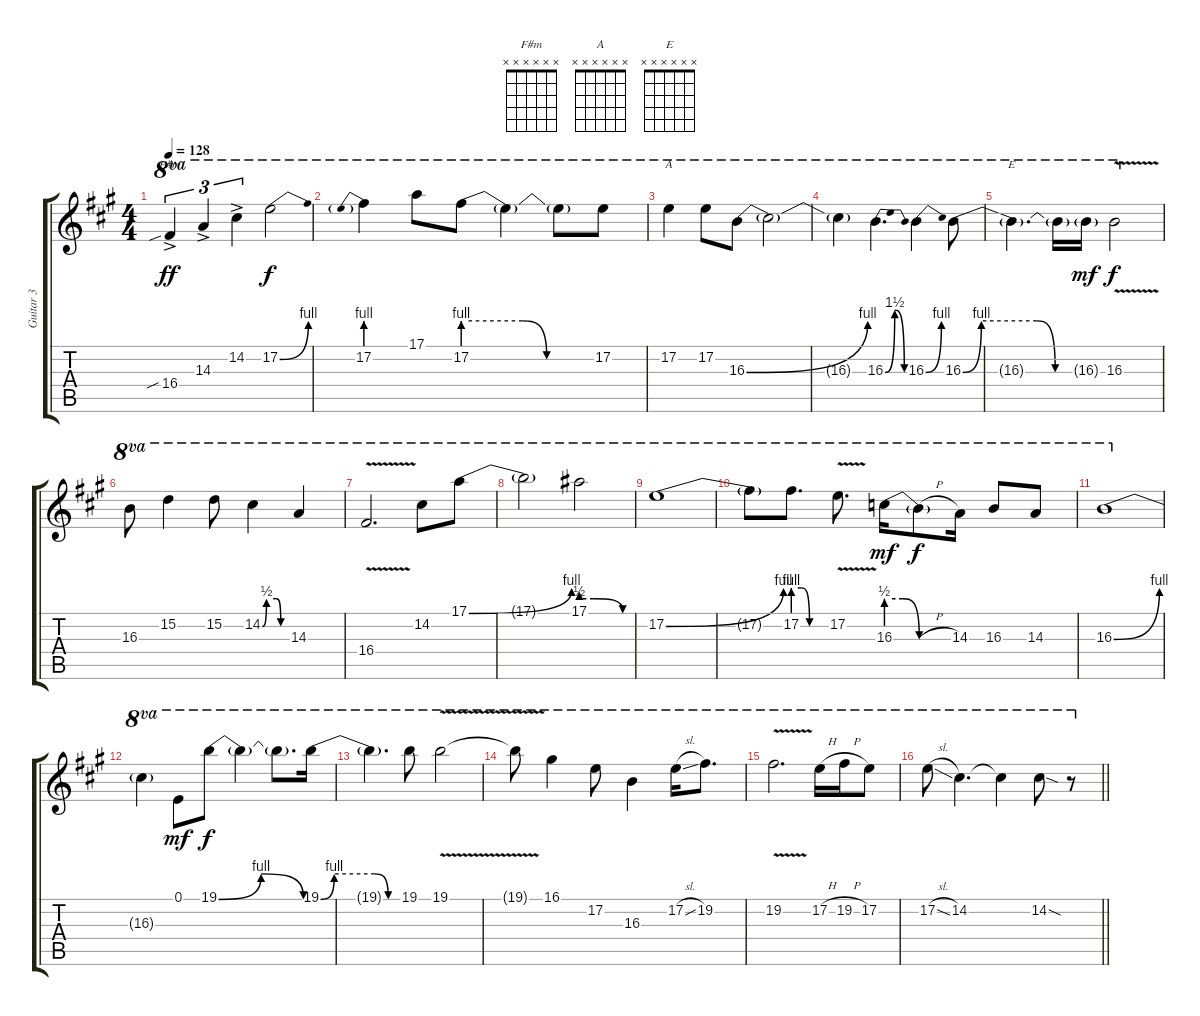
\track ("Guitar 3" "Guitar 3") {instrument overdrivenguitar}
\staff {score tabs}
\tuning (E4 B3 G3 D3 A2 E2) {hide}
\chord ("F#m" x x x x x x)
\chord ("A" x x x x x x)
\chord ("E" x x x x x x)
\ts (4 4)
\tempo 128
\clef g2
\ks f#minor
16.4{sib ac}.4{tu (3 2) ch "F#m" ot 8va dy ff} 14.3{ac}.4{tu (3 2) ot 8va} 14.2{ac}.4{tu (3 2) ot 8va} 17.2{be (bend 0 0 60 4)}.2{ot 8va dy f} |
17.2{be (prebend 0 4 60 4)}.4{ot 8va} 17.1.8{ot 8va} 17.2{be (custom 0 4 27 4 38 0 60 0)}.8{ot 8va} 17.2{t}.4{ot 8va} 17.2{t}.8{ot 8va} 17.2.8{ot 8va} |
17.2.4{ch "A" ot 8va} 17.2.8{ot 8va} 16.3{be (bend 0 0 60 4)}.8{ot 8va} 16.3{t}.2{ot 8va} |
16.3{t}.4{ot 8va} 16.3{be (bendrelease 0 0 15 6 55 6 60 0)}.4{d ot 8va} 16.3{be (bend 0 0 60 4)}.4{ot 8va} 16.3{be (custom 0 0 10 4 40 4 50 0 60 0)}.8{ot 8va} |
16.3{t}.4{d ch "E" ot 8va} 16.3{t}.16{ot 8va} 16.3{g}.16{ot 8va dy mf} 16.3{v}.2{ot 8va dy f} |
16.3.8{ot 8va} 15.2.4{ot 8va} 15.2.8{ot 8va} 14.2{be (custom 0 0 10 2 35 2 45 0 60 0)}.4{ot 8va} 14.3.4{ot 8va} |
16.4{v}.2{d ot 8va} 14.2.8{ot 8va} 17.1{be (bend 0 0 60 4)}.8{ot 8va} |
17.1{t}.2{ot 8va} 17.1{be (custom 0 2 15 2 50 0 60 0)}.2{ot 8va} |
17.2{be (bend 0 0 60 4)}.1{ot 8va} |
17.2{t}.8{ot 8va} 17.2{be (custom 0 4 15 4 30 0 60 0)}.8{d ot 8va} 17.2{v}.8{d ot 8va} 16.3{be (custom 0 2 15 2 30 0 60 0)}.16{ot 8va dy mf} 16.3{h t}.8{ot 8va dy f} 14.3.16{ot 8va} 16.3.8{ot 8va} 14.3.8{ot 8va} |
16.3{be (bend 0 0 60 4)}.1{ot 8va} |
16.3{t}.4{ot 8va} 0.1.8{ot 8va dy mf} 19.1{be (bendrelease 0 0 10 4 20 4 60 0)}.8{ot 8va dy f} 19.1{t}.4{ot 8va} 19.1{t}.8{d ot 8va} 19.1{be (custom 0 0 10 4 40 4 50 0 60 0)}.16{ot 8va} |
19.1{t}.4{d ot 8va} 19.1.8{ot 8va} 19.1{v}.2{ot 8va} |
19.1{t}.8{ot 8va} 16.1.4{ot 8va} 17.2.8{ot 8va} 16.3.4{ot 8va} 17.2{sl}.16{ot 8va} 19.2.8{d ot 8va} |
19.2{v}.2{d ot 8va} 17.2{h}.16{ot 8va} 19.2{h}.16{ot 8va} 17.2.8{ot 8va} |
\barLineRight lightlight
17.2{sl}.8{ot 8va} 14.2.4{d ot 8va} 14.2{t}.4{ot 8va} 14.2{sod}.8{ot 8va} r.8{ot 8va}
